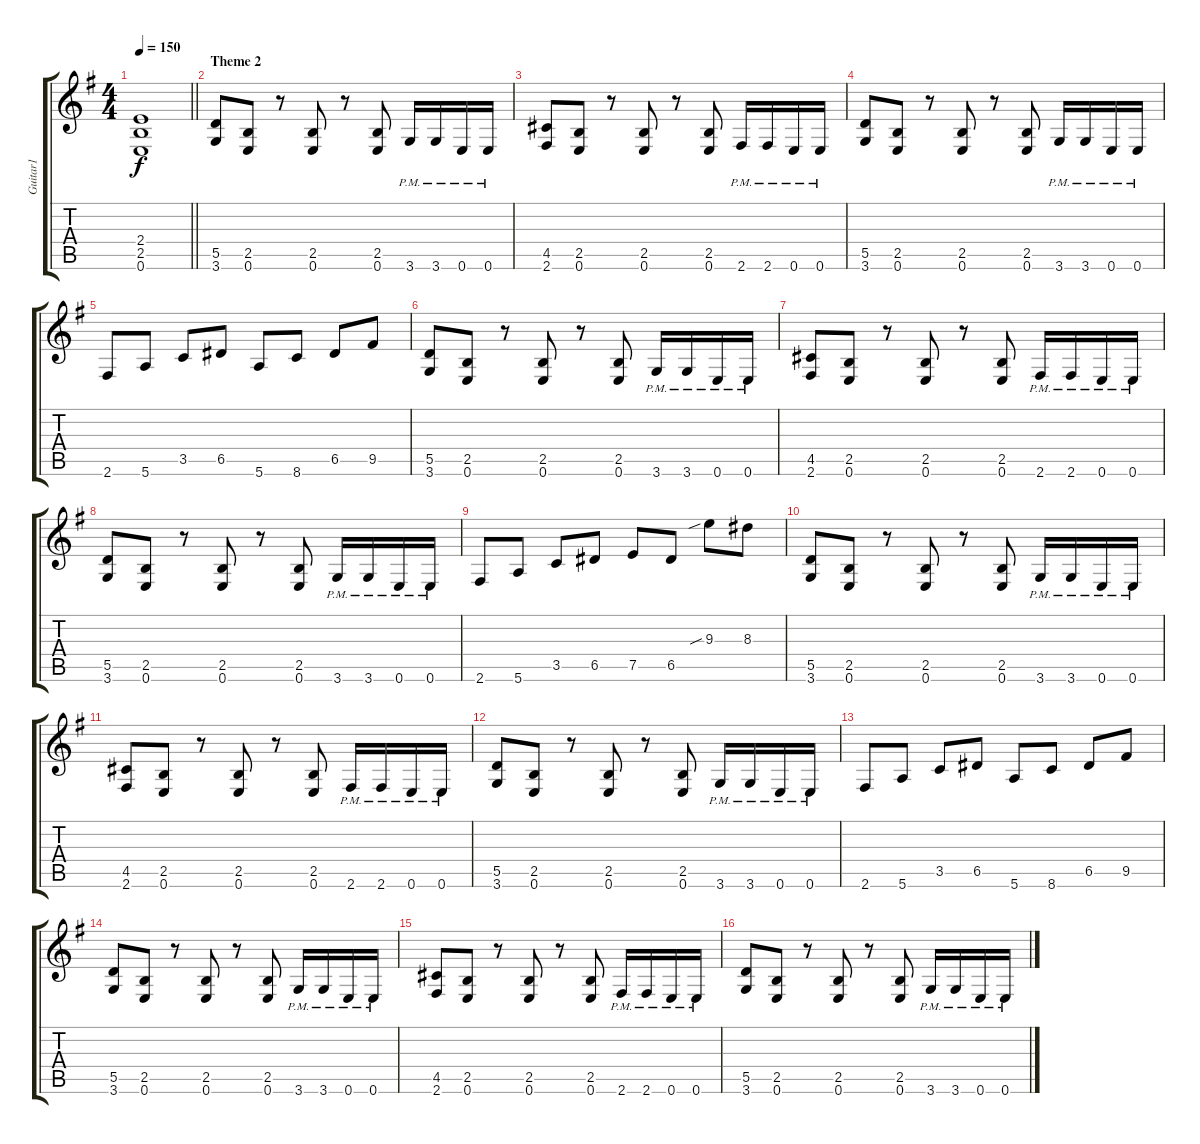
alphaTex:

\track ("Guitar1" "Guitar1") {instrument distortionguitar}
\staff {score tabs}
\tuning (E4 B3 G3 D3 A2 E2) {hide}
\ts (4 4)
\tempo 150
\clef g2
\barLineRight lightlight
\ks eminor
(2.4{t} 2.5{t} 0.6{t}).1{dy f} |
\section ("" "Theme 2")
(5.5 3.6).8 (2.5 0.6).8 r.8 (2.5 0.6).8 r.8 (2.5 0.6).8 3.6{pm}.16 3.6{pm}.16 0.6{pm}.16 0.6{pm}.16 |
(4.5 2.6).8 (2.5 0.6).8 r.8 (2.5 0.6).8 r.8 (2.5 0.6).8 2.6{pm}.16 2.6{pm}.16 0.6{pm}.16 0.6{pm}.16 |
(5.5 3.6).8 (2.5 0.6).8 r.8 (2.5 0.6).8 r.8 (2.5 0.6).8 3.6{pm}.16 3.6{pm}.16 0.6{pm}.16 0.6{pm}.16 |
2.6.8 5.6.8 3.5.8 6.5.8 5.6.8 8.6.8 6.5.8 9.5.8 |
(5.5 3.6).8 (2.5 0.6).8 r.8 (2.5 0.6).8 r.8 (2.5 0.6).8 3.6{pm}.16 3.6{pm}.16 0.6{pm}.16 0.6{pm}.16 |
(4.5 2.6).8 (2.5 0.6).8 r.8 (2.5 0.6).8 r.8 (2.5 0.6).8 2.6{pm}.16 2.6{pm}.16 0.6{pm}.16 0.6{pm}.16 |
(5.5 3.6).8 (2.5 0.6).8 r.8 (2.5 0.6).8 r.8 (2.5 0.6).8 3.6{pm}.16 3.6{pm}.16 0.6{pm}.16 0.6{pm}.16 |
2.6.8 5.6.8 3.5.8 6.5.8 7.5.8 6.5.8 9.3{sib}.8 8.3.8 |
(5.5 3.6).8 (2.5 0.6).8 r.8 (2.5 0.6).8 r.8 (2.5 0.6).8 3.6{pm}.16 3.6{pm}.16 0.6{pm}.16 0.6{pm}.16 |
(4.5 2.6).8 (2.5 0.6).8 r.8 (2.5 0.6).8 r.8 (2.5 0.6).8 2.6{pm}.16 2.6{pm}.16 0.6{pm}.16 0.6{pm}.16 |
(5.5 3.6).8 (2.5 0.6).8 r.8 (2.5 0.6).8 r.8 (2.5 0.6).8 3.6{pm}.16 3.6{pm}.16 0.6{pm}.16 0.6{pm}.16 |
2.6.8 5.6.8 3.5.8 6.5.8 5.6.8 8.6.8 6.5.8 9.5.8 |
(5.5 3.6).8 (2.5 0.6).8 r.8 (2.5 0.6).8 r.8 (2.5 0.6).8 3.6{pm}.16 3.6{pm}.16 0.6{pm}.16 0.6{pm}.16 |
(4.5 2.6).8 (2.5 0.6).8 r.8 (2.5 0.6).8 r.8 (2.5 0.6).8 2.6{pm}.16 2.6{pm}.16 0.6{pm}.16 0.6{pm}.16 |
(5.5 3.6).8 (2.5 0.6).8 r.8 (2.5 0.6).8 r.8 (2.5 0.6).8 3.6{pm}.16 3.6{pm}.16 0.6{pm}.16 0.6{pm}.16
